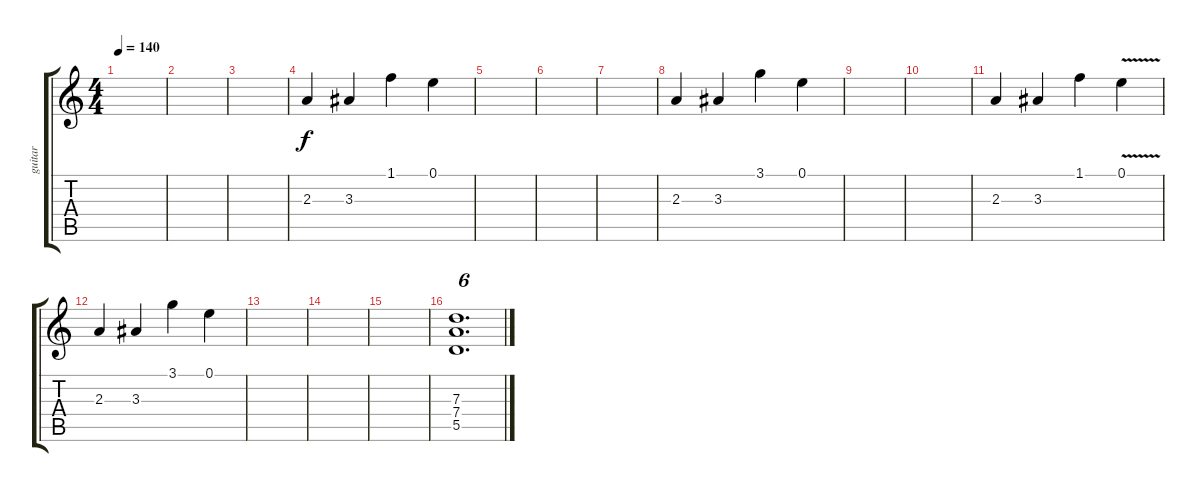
\track ("guitar" "guitar") {instrument overdrivenguitar}
\staff {score tabs}
\tuning (E4 B3 G3 D3 A2 E2) {hide}
\ts (4 4)
\tempo 140
\clef g2
\ks c
|
|
|
2.3.4 3.3.4 1.1.4 0.1.4 |
|
|
|
2.3.4 3.3.4 3.1.4 0.1.4 |
|
|
2.3.4 3.3.4 1.1.4 0.1{v}.4 |
2.3.4 3.3.4 3.1.4 0.1.4 |
|
|
|
(7.3 7.4 5.5).1{d tu (6 4)}
